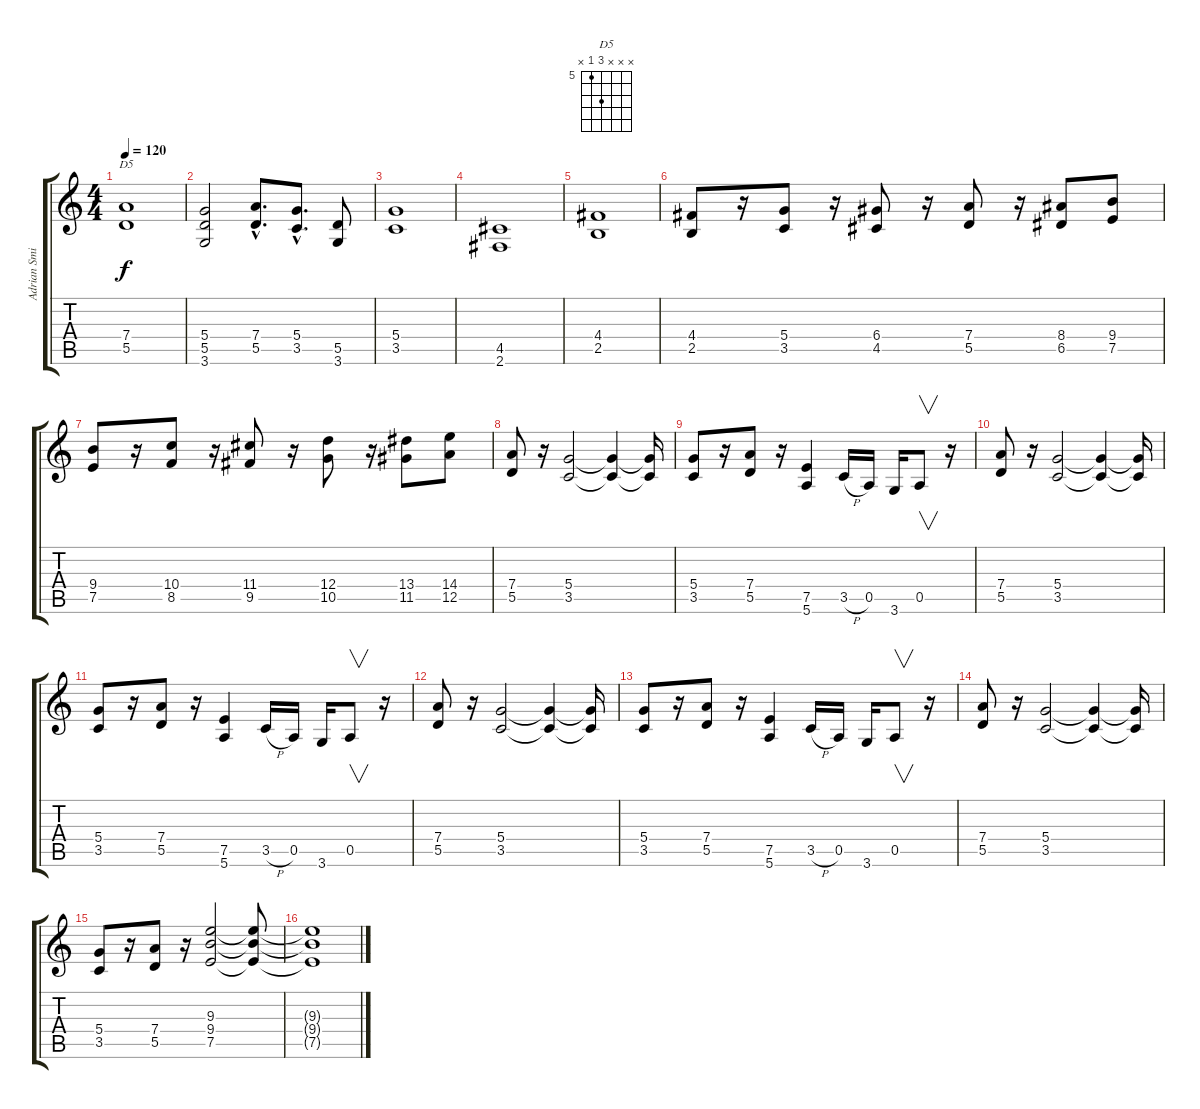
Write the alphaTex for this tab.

\track ("Adrian Smith" "Adrian Smi") {instrument distortionguitar}
\staff {score tabs}
\tuning (E4 B3 G3 D3 A2 E2) {hide}
\chord ("D5" x x x 7 5 x) {firstfret 5}
\ts (4 4)
\tempo 120
\clef g2
\ks c
(7.4 5.5).1{ch "D5" dy f} |
(5.4 5.5 3.6).2 (7.4{hac} 5.5{hac}).8{d} (5.4{hac} 3.5{hac}).8{d} (5.5 3.6).8 |
(5.4 3.5).1 |
(4.5 2.6).1 |
(4.4 2.5).1 |
(4.4 2.5).8 r.16 (5.4 3.5).8 r.16 (6.4 4.5).8 r.16 (7.4 5.5).8 r.16 (8.4 6.5).8 (9.4 7.5).8 |
(9.4 7.5).8 r.16 (10.4 8.5).8 r.16 (11.4 9.5).8 r.16 (12.4 10.5).8 r.16 (13.4 11.5).8 (14.4 12.5).8 |
(7.4 5.5).8 r.16 (5.4 3.5).2 (5.4{t} 3.5{t}).4 (5.4{t} 3.5{t}).16 |
(5.4 3.5).8 r.16 (7.4 5.5).8 r.16 (7.5 5.6).4 3.5{h}.16 0.5.16 3.6.16 0.5.8{v} r.16 |
(7.4 5.5).8 r.16 (5.4 3.5).2 (5.4{t} 3.5{t}).4 (5.4{t} 3.5{t}).16 |
(5.4 3.5).8 r.16 (7.4 5.5).8 r.16 (7.5 5.6).4 3.5{h}.16 0.5.16 3.6.16 0.5.8{v} r.16 |
(7.4 5.5).8 r.16 (5.4 3.5).2 (5.4{t} 3.5{t}).4 (5.4{t} 3.5{t}).16 |
(5.4 3.5).8 r.16 (7.4 5.5).8 r.16 (7.5 5.6).4 3.5{h}.16 0.5.16 3.6.16 0.5.8{v} r.16 |
(7.4 5.5).8 r.16 (5.4 3.5).2 (5.4{t} 3.5{t}).4 (5.4{t} 3.5{t}).16 |
(5.4 3.5).8 r.16 (7.4 5.5).8 r.16 (9.3 9.4 7.5).2 (9.3{t} 9.4{t} 7.5{t}).8 |
(9.3{t} 9.4{t} 7.5{t}).1
